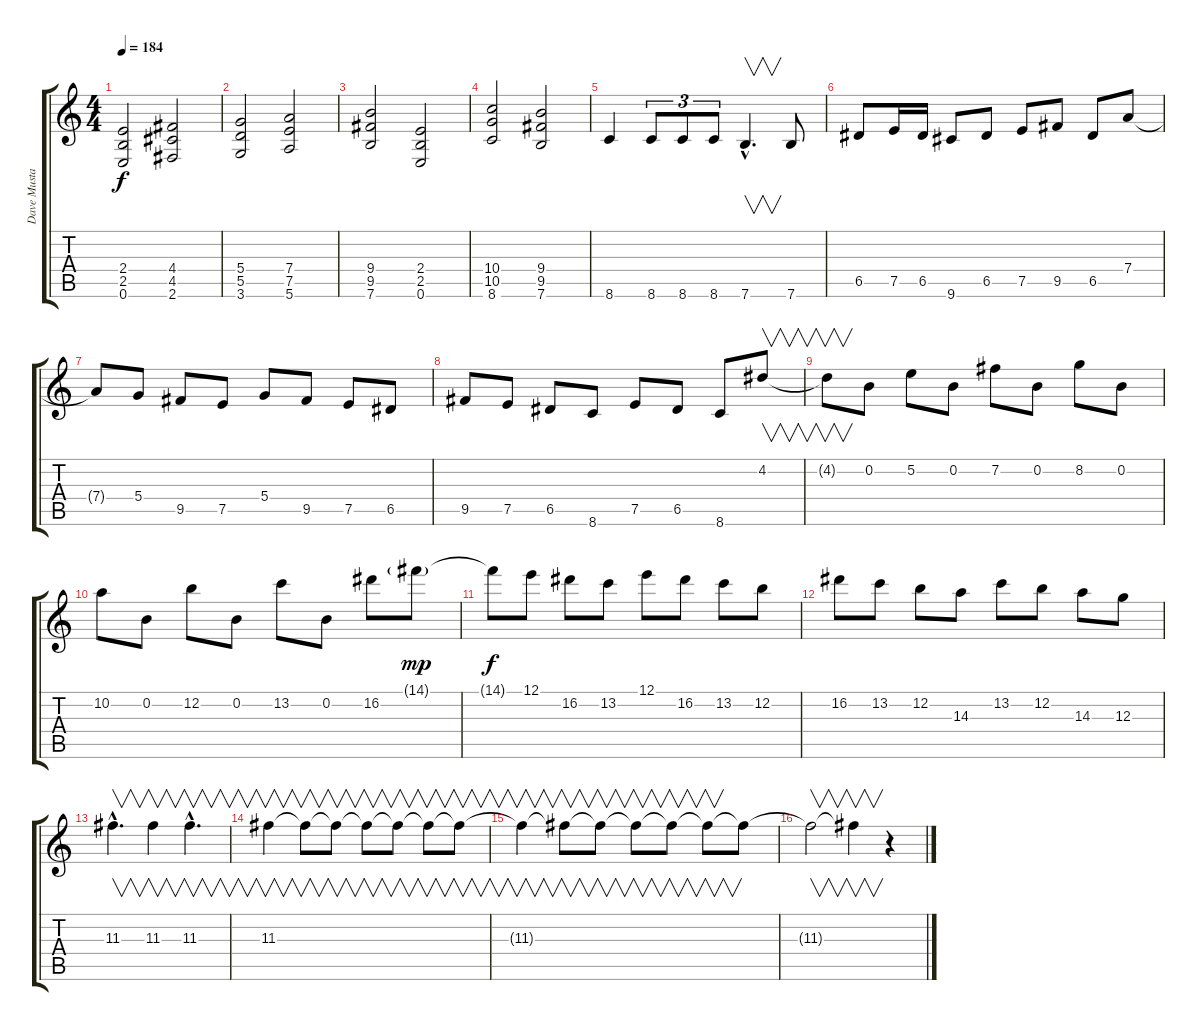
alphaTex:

\track ("Dave Mustaine" "Dave Musta") {instrument distortionguitar}
\staff {score tabs}
\tuning (E4 B3 G3 D3 A2 E2) {hide}
\ts (4 4)
\tempo 184
\clef g2
\ks c
(2.4 2.5 0.6).2{dy f} (4.4 4.5 2.6).2 |
(5.4 5.5 3.6).2 (7.4 7.5 5.6).2 |
(9.4 9.5 7.6).2 (2.4 2.5 0.6).2 |
(10.4 10.5 8.6).2 (9.4 9.5 7.6).2 |
8.6.4 8.6.8{tu (3 2)} 8.6.8{tu (3 2)} 8.6.8{tu (3 2)} 7.6{hac}.4{v d} 7.6.8 |
6.5.8 7.5.16 6.5.16 9.6.8 6.5.8 7.5.8 9.5.8 6.5.8 7.4.8 |
7.4{t}.8 5.4.8 9.5.8 7.5.8 5.4.8 9.5.8 7.5.8 6.5.8 |
9.5.8 7.5.8 6.5.8 8.6.8 7.5.8 6.5.8 8.6.8 4.2.8{v} |
4.2{t}.8{v} 0.2.8 5.2.8 0.2.8 7.2.8 0.2.8 8.2.8 0.2.8 |
10.2.8 0.2.8 12.2.8 0.2.8 13.2.8 0.2.8 16.2.8 14.1{g}.8{dy mp} |
14.1{t}.8{dy f} 12.1.8 16.2.8 13.2.8 12.1.8 16.2.8 13.2.8 12.2.8 |
16.2.8 13.2.8 12.2.8 14.3.8 13.2.8 12.2.8 14.3.8 12.3.8 |
11.3{hac}.4{v d} 11.3.4{v} 11.3{hac}.4{v d} |
11.3.4{v} 11.3{t}.8{v} 11.3{t}.8{v} 11.3{t}.8{v} 11.3{t}.8{v} 11.3{t}.8{v} 11.3{t}.8{v} |
11.3{t}.4{v} 11.3{t}.8{v} 11.3{t}.8{v} 11.3{t}.8{v} 11.3{t}.8{v} 11.3{t}.8{v} 11.3{t}.8 |
11.3{t}.2{v} 11.3{t}.4{v} r.4
